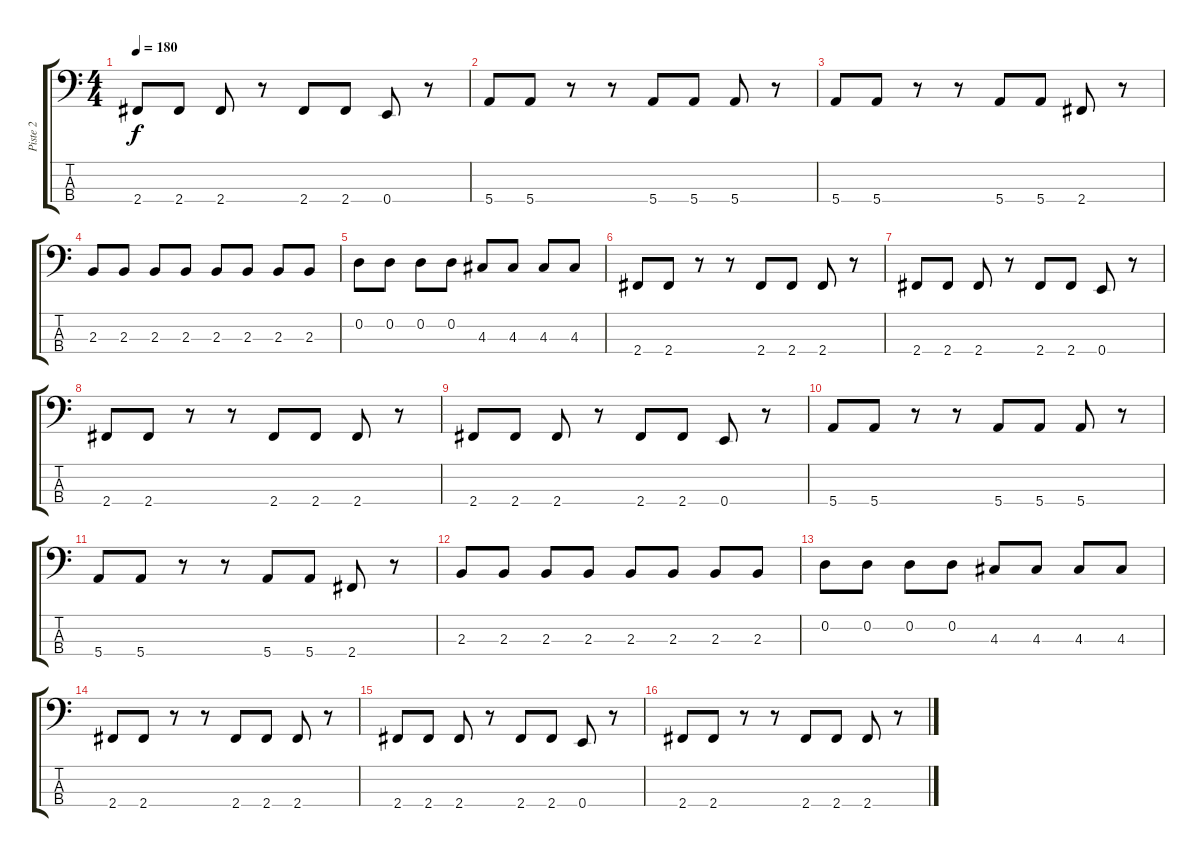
\track ("Piste 2" "Piste 2") {instrument electricbasspick}
\staff {score tabs}
\tuning (G2 D2 A1 E1) {hide}
\ts (4 4)
\tempo 180
\clef f4
\ks c
2.4.8{dy f} 2.4.8 2.4.8 r.8 2.4.8 2.4.8 0.4.8 r.8 |
5.4.8 5.4.8 r.8 r.8 5.4.8 5.4.8 5.4.8 r.8 |
5.4.8 5.4.8 r.8 r.8 5.4.8 5.4.8 2.4.8 r.8 |
2.3.8 2.3.8 2.3.8 2.3.8 2.3.8 2.3.8 2.3.8 2.3.8 |
0.2.8 0.2.8 0.2.8 0.2.8 4.3.8 4.3.8 4.3.8 4.3.8 |
2.4.8 2.4.8 r.8 r.8 2.4.8 2.4.8 2.4.8 r.8 |
2.4.8 2.4.8 2.4.8 r.8 2.4.8 2.4.8 0.4.8 r.8 |
2.4.8 2.4.8 r.8 r.8 2.4.8 2.4.8 2.4.8 r.8 |
2.4.8 2.4.8 2.4.8 r.8 2.4.8 2.4.8 0.4.8 r.8 |
5.4.8 5.4.8 r.8 r.8 5.4.8 5.4.8 5.4.8 r.8 |
5.4.8 5.4.8 r.8 r.8 5.4.8 5.4.8 2.4.8 r.8 |
2.3.8 2.3.8 2.3.8 2.3.8 2.3.8 2.3.8 2.3.8 2.3.8 |
0.2.8 0.2.8 0.2.8 0.2.8 4.3.8 4.3.8 4.3.8 4.3.8 |
2.4.8 2.4.8 r.8 r.8 2.4.8 2.4.8 2.4.8 r.8 |
2.4.8 2.4.8 2.4.8 r.8 2.4.8 2.4.8 0.4.8 r.8 |
2.4.8 2.4.8 r.8 r.8 2.4.8 2.4.8 2.4.8 r.8
